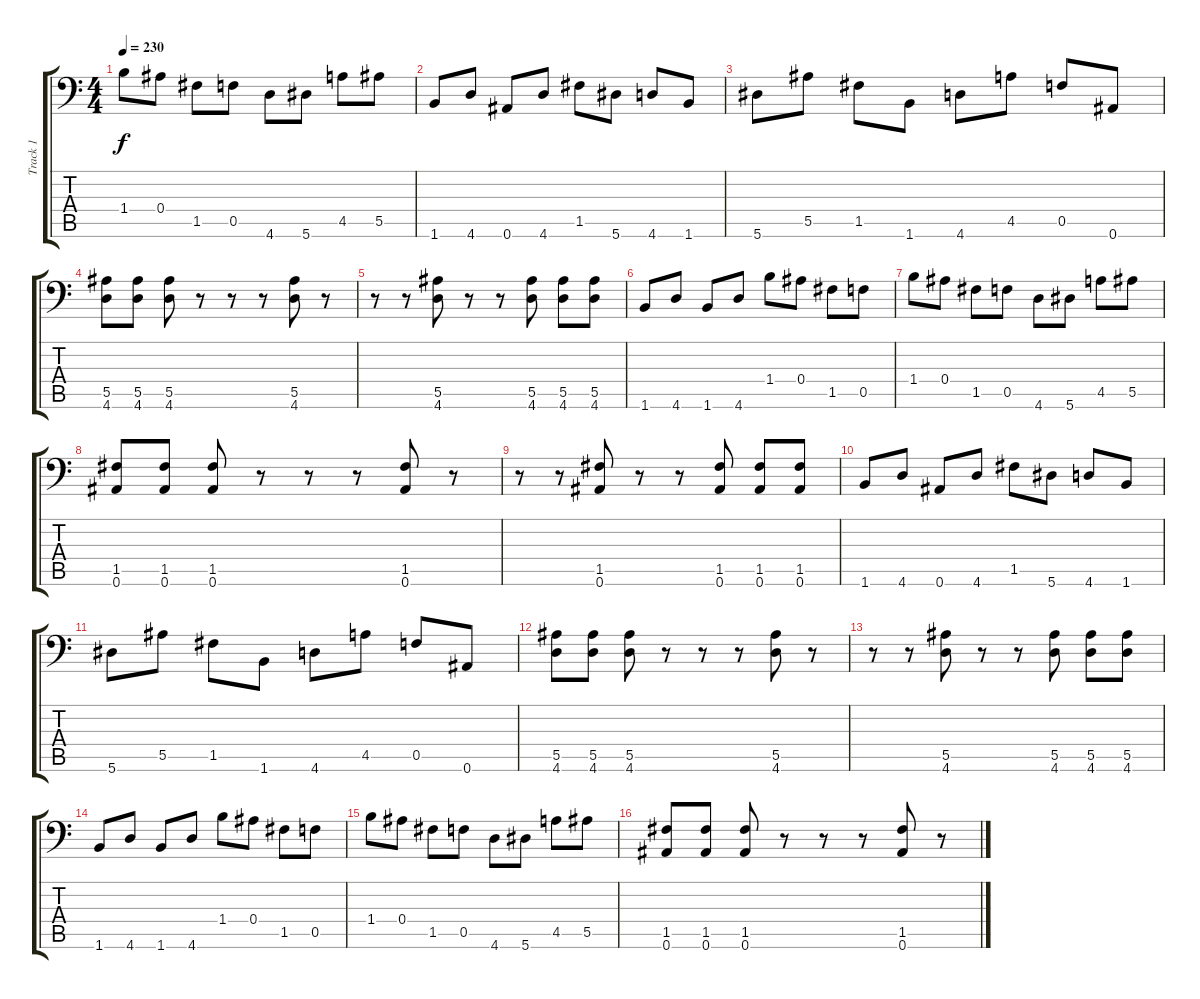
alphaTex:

\track ("Track 1" "Track 1") {instrument distortionguitar}
\staff {score tabs}
\tuning (C4 G3 Eb3 Bb2 F2 Bb1) {hide}
\ts (4 4)
\tempo 230
\clef f4
\ks c
1.4.8{dy f} 0.4.8 1.5.8 0.5.8 4.6.8 5.6.8 4.5.8 5.5.8 |
1.6.8 4.6.8 0.6.8 4.6.8 1.5.8 5.6.8 4.6.8 1.6.8 |
5.6.8 5.5.8 1.5.8 1.6.8 4.6.8 4.5.8 0.5.8 0.6.8 |
(5.5 4.6).8 (5.5 4.6).8 (5.5 4.6).8 r.8 r.8 r.8 (5.5 4.6).8 r.8 |
r.8 r.8 (5.5 4.6).8 r.8 r.8 (5.5 4.6).8 (5.5 4.6).8 (5.5 4.6).8 |
1.6.8 4.6.8 1.6.8 4.6.8 1.4.8 0.4.8 1.5.8 0.5.8 |
1.4.8 0.4.8 1.5.8 0.5.8 4.6.8 5.6.8 4.5.8 5.5.8 |
(1.5 0.6).8 (1.5 0.6).8 (1.5 0.6).8 r.8 r.8 r.8 (1.5 0.6).8 r.8 |
r.8 r.8 (1.5 0.6).8 r.8 r.8 (1.5 0.6).8 (1.5 0.6).8 (1.5 0.6).8 |
1.6.8 4.6.8 0.6.8 4.6.8 1.5.8 5.6.8 4.6.8 1.6.8 |
5.6.8 5.5.8 1.5.8 1.6.8 4.6.8 4.5.8 0.5.8 0.6.8 |
(5.5 4.6).8 (5.5 4.6).8 (5.5 4.6).8 r.8 r.8 r.8 (5.5 4.6).8 r.8 |
r.8 r.8 (5.5 4.6).8 r.8 r.8 (5.5 4.6).8 (5.5 4.6).8 (5.5 4.6).8 |
1.6.8 4.6.8 1.6.8 4.6.8 1.4.8 0.4.8 1.5.8 0.5.8 |
1.4.8 0.4.8 1.5.8 0.5.8 4.6.8 5.6.8 4.5.8 5.5.8 |
(1.5 0.6).8 (1.5 0.6).8 (1.5 0.6).8 r.8 r.8 r.8 (1.5 0.6).8 r.8
